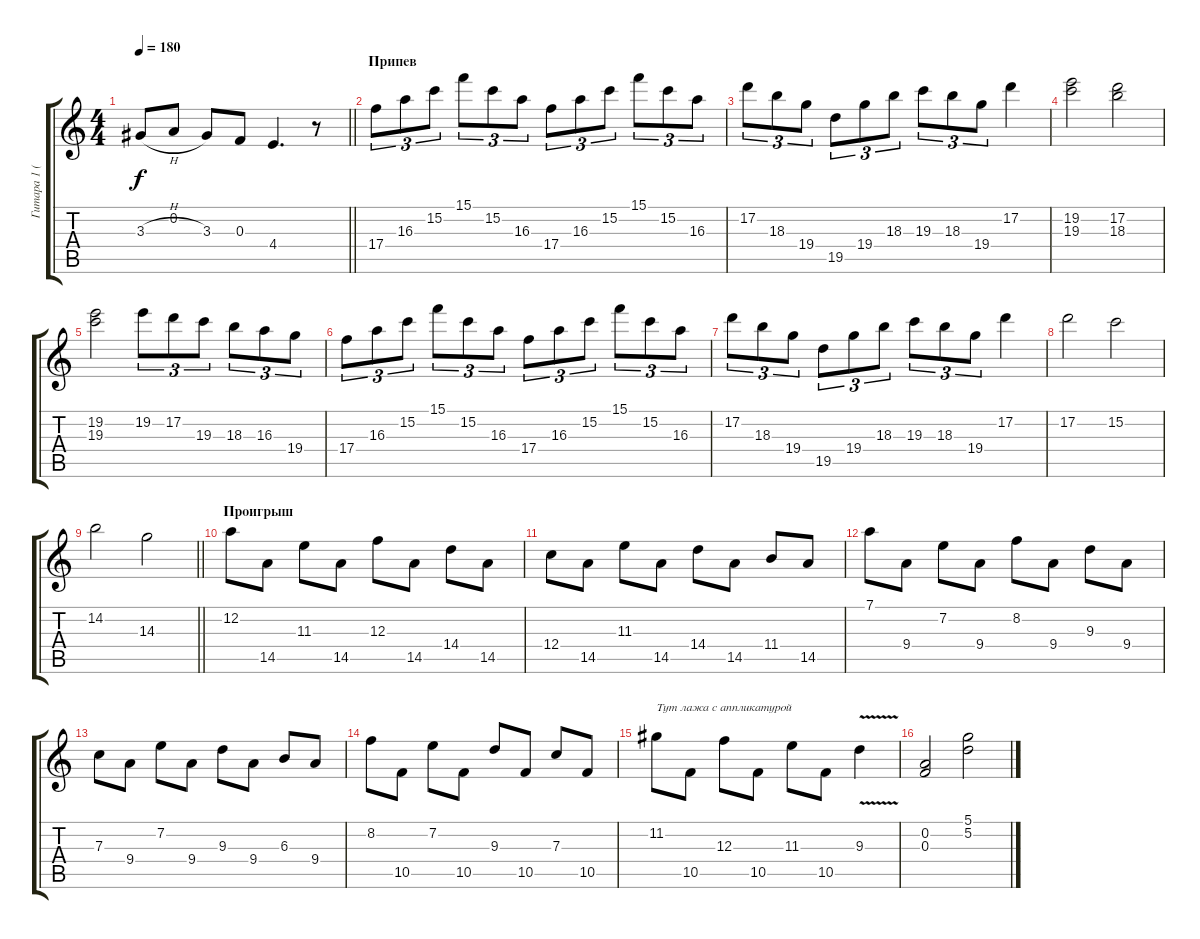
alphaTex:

\track ("Гитара 1 (2)" "Гитара 1 (") {instrument overdrivenguitar}
\staff {score tabs}
\tuning (D4 A3 F3 C3 G2 D2) {hide}
\ts (4 4)
\tempo 180
\clef g2
\barLineRight lightlight
\ks c
3.3{h}.8{dy f} 0.2.8 3.3.8 0.3.8 4.4.4{d} r.8 |
\section ("" "Припев")
17.4.8{tu (3 2)} 16.3.8{tu (3 2)} 15.2.8{tu (3 2)} 15.1.8{tu (3 2)} 15.2.8{tu (3 2)} 16.3.8{tu (3 2)} 17.4.8{tu (3 2)} 16.3.8{tu (3 2)} 15.2.8{tu (3 2)} 15.1.8{tu (3 2)} 15.2.8{tu (3 2)} 16.3.8{tu (3 2)} |
17.2.8{tu (3 2)} 18.3.8{tu (3 2)} 19.4.8{tu (3 2)} 19.5.8{tu (3 2)} 19.4.8{tu (3 2)} 18.3.8{tu (3 2)} 19.3.8{tu (3 2)} 18.3.8{tu (3 2)} 19.4.8{tu (3 2)} 17.2.4 |
(19.2 19.3).2 (17.2 18.3).2 |
(19.2 19.3).2 19.2.8{tu (3 2)} 17.2.8{tu (3 2)} 19.3.8{tu (3 2)} 18.3.8{tu (3 2)} 16.3.8{tu (3 2)} 19.4.8{tu (3 2)} |
17.4.8{tu (3 2)} 16.3.8{tu (3 2)} 15.2.8{tu (3 2)} 15.1.8{tu (3 2)} 15.2.8{tu (3 2)} 16.3.8{tu (3 2)} 17.4.8{tu (3 2)} 16.3.8{tu (3 2)} 15.2.8{tu (3 2)} 15.1.8{tu (3 2)} 15.2.8{tu (3 2)} 16.3.8{tu (3 2)} |
17.2.8{tu (3 2)} 18.3.8{tu (3 2)} 19.4.8{tu (3 2)} 19.5.8{tu (3 2)} 19.4.8{tu (3 2)} 18.3.8{tu (3 2)} 19.3.8{tu (3 2)} 18.3.8{tu (3 2)} 19.4.8{tu (3 2)} 17.2.4 |
17.2.2 15.2.2 |
\barLineRight lightlight
14.2.2 14.3.2 |
\section ("" "Проигрыш")
12.2.8 14.5.8 11.3.8 14.5.8 12.3.8 14.5.8 14.4.8 14.5.8 |
12.4.8 14.5.8 11.3.8 14.5.8 14.4.8 14.5.8 11.4.8 14.5.8 |
7.1.8 9.4.8 7.2.8 9.4.8 8.2.8 9.4.8 9.3.8 9.4.8 |
7.3.8 9.4.8 7.2.8 9.4.8 9.3.8 9.4.8 6.3.8 9.4.8 |
8.2.8 10.5.8 7.2.8 10.5.8 9.3.8 10.5.8 7.3.8 10.5.8 |
11.2.8{txt "Тут лажа с аппликатурой"} 10.5.8 12.3.8 10.5.8 11.3.8 10.5.8 9.3{v}.4 |
(0.2 0.3).2 (5.1 5.2).2
